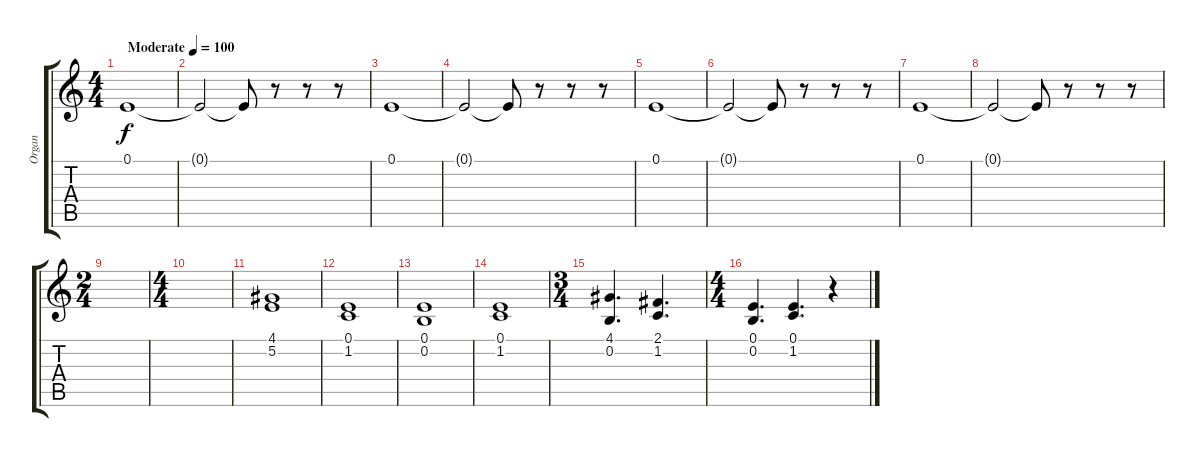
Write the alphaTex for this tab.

\track ("Organ" "Organ") {instrument percussiveorgan}
\staff {score tabs}
\tuning (E4 B3 G3 D3 A2 E2) {hide}
\ts (4 4)
\tempo (100 "Moderate")
\clef g2
\ks c
0.1.1{dy f instrument percussiveorgan} |
0.1{t}.2 0.1{t}.8 r.8 r.8 r.8 |
0.1.1 |
0.1{t}.2 0.1{t}.8 r.8 r.8 r.8 |
0.1.1 |
0.1{t}.2 0.1{t}.8 r.8 r.8 r.8 |
0.1.1 |
0.1{t}.2 0.1{t}.8 r.8 r.8 r.8 |
\ts (2 4)
|
\ts (4 4)
|
(4.1 5.2).1 |
(0.1 1.2).1 |
(0.1 0.2).1 |
(0.1 1.2).1 |
\ts (3 4)
(4.1 0.2).4{d} (2.1 1.2).4{d} |
\ts (4 4)
(0.1 0.2).4{d} (0.1 1.2).4{d} r.4
